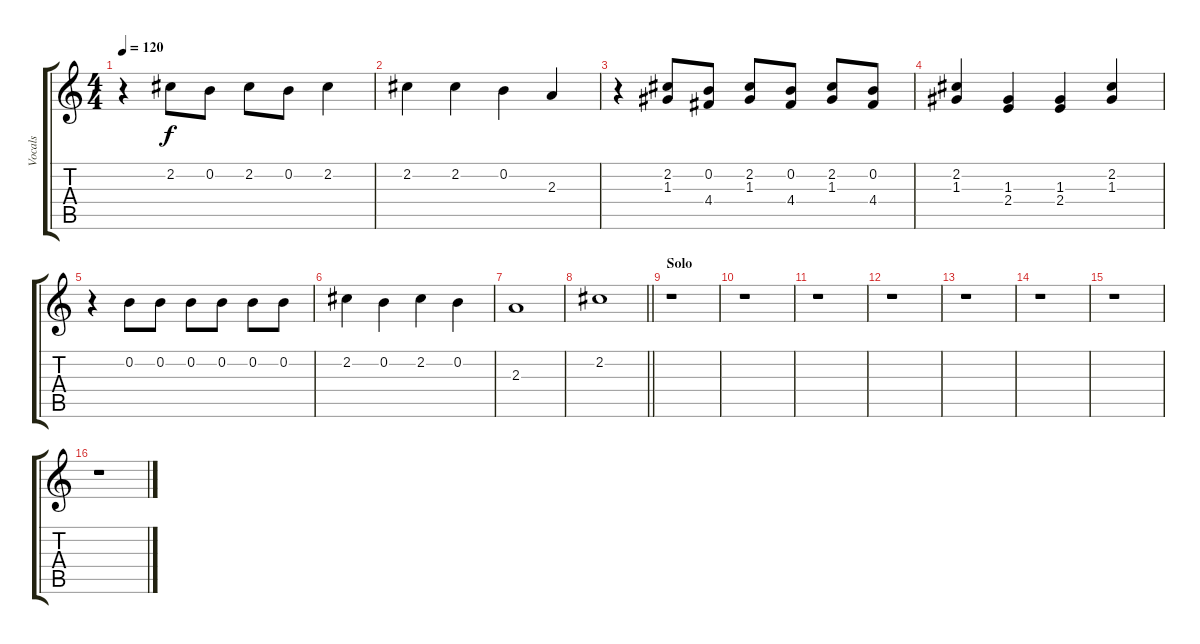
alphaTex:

\track ("Vocals" "Vocals") {instrument lead3calliope}
\staff {score tabs}
\tuning (E5 B4 G4 D4 A3 E3) {hide}
\ts (4 4)
\tempo 120
\clef g2
\ks c
r.4{dy f} 2.2.8 0.2.8 2.2.8 0.2.8 2.2.4 |
2.2.4 2.2.4 0.2.4 2.3.4 |
r.4 (2.2 1.3).8 (0.2 4.4).8 (2.2 1.3).8 (0.2 4.4).8 (2.2 1.3).8 (0.2 4.4).8 |
(2.2 1.3).4 (1.3 2.4).4 (1.3 2.4).4 (2.2 1.3).4 |
r.4 0.2.8 0.2.8 0.2.8 0.2.8 0.2.8 0.2.8 |
2.2.4 0.2.4 2.2.4 0.2.4 |
2.3.1 |
\barLineRight lightlight
2.2.1 |
\section ("" "Solo")
r.1 |
r.1 |
r.1 |
r.1 |
r.1 |
r.1 |
r.1 |
r.1
